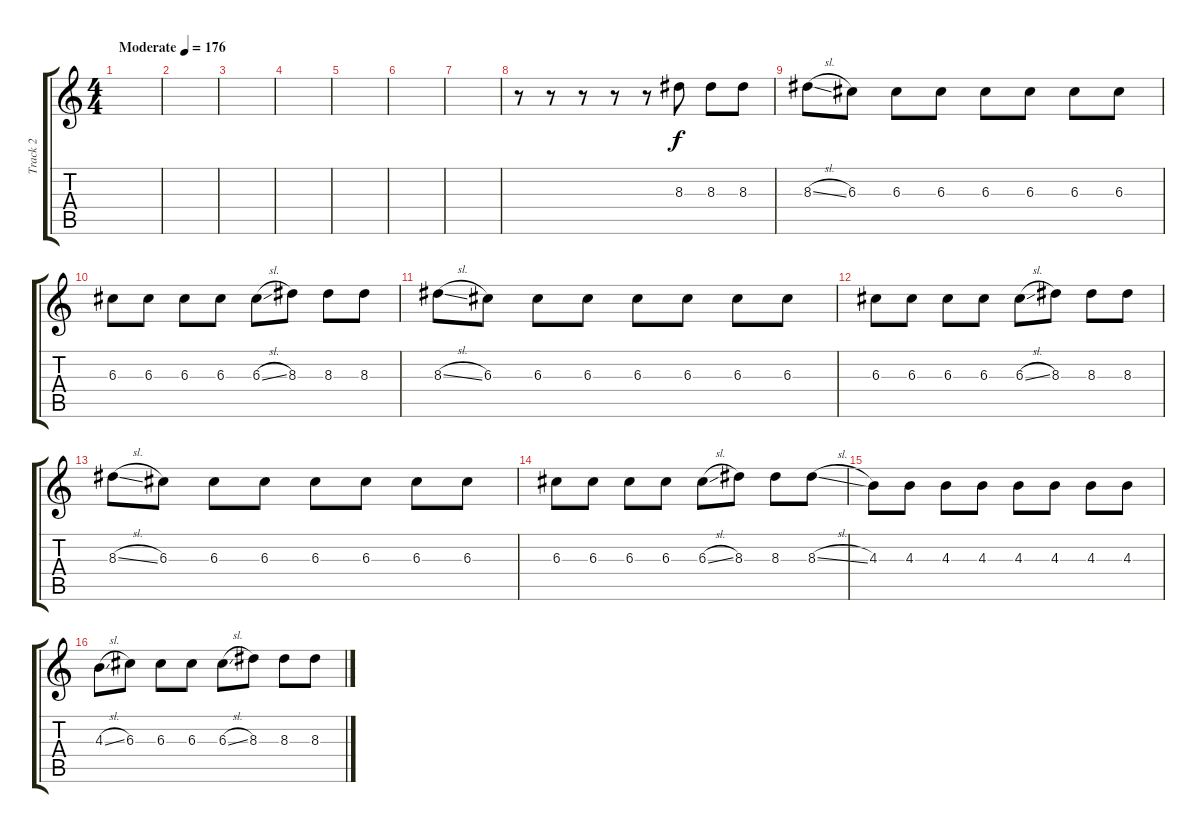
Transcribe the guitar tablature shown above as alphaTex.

\track ("Track 2" "Track 2") {instrument overdrivenguitar}
\staff {score tabs}
\tuning (E4 B3 G3 D3 A2 E2) {hide}
\ts (4 4)
\tempo (176 "Moderate")
\clef g2
\ks c
|
|
|
|
|
|
|
r.8 r.8 r.8 r.8 r.8 8.3.8 8.3.8 8.3.8 |
8.3{sl}.8{volume 13} 6.3.8 6.3.8 6.3.8 6.3.8 6.3.8 6.3.8 6.3.8 |
6.3.8 6.3.8 6.3.8 6.3.8 6.3{sl}.8 8.3.8 8.3.8 8.3.8 |
8.3{sl}.8 6.3.8 6.3.8 6.3.8 6.3.8 6.3.8 6.3.8 6.3.8 |
6.3.8 6.3.8 6.3.8 6.3.8 6.3{sl}.8 8.3.8 8.3.8 8.3.8 |
8.3{sl}.8 6.3.8 6.3.8 6.3.8 6.3.8 6.3.8 6.3.8 6.3.8 |
6.3.8 6.3.8 6.3.8 6.3.8 6.3{sl}.8 8.3.8 8.3.8 8.3{sl}.8 |
4.3.8 4.3.8 4.3.8 4.3.8 4.3.8 4.3.8 4.3.8 4.3.8 |
4.3{sl}.8 6.3.8 6.3.8 6.3.8 6.3{sl}.8 8.3.8 8.3.8 8.3.8
